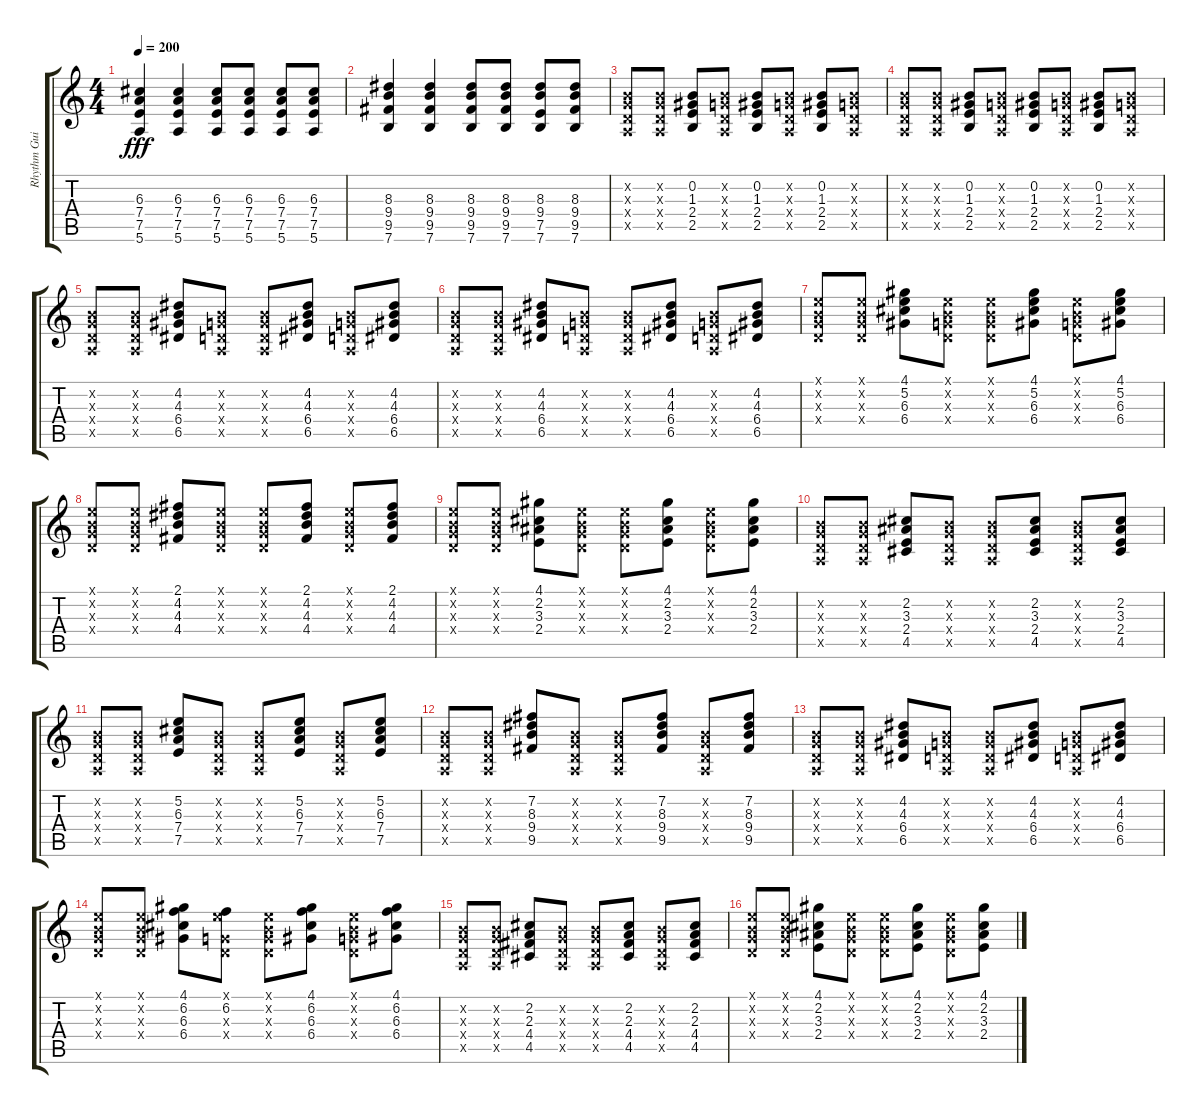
\track ("Rhythm Guitar" "Rhythm Gui") {instrument distortionguitar}
\staff {score tabs}
\tuning (E4 B3 G3 D3 A2 E2) {hide}
\ts (4 4)
\tempo 200
\clef g2
\ks c
(6.3 7.4 7.5 5.6).4{dy fff} (6.3 7.4 7.5 5.6).4 (6.3 7.4 7.5 5.6).8 (6.3 7.4 7.5 5.6).8 (6.3 7.4 7.5 5.6).8 (6.3 7.4 7.5 5.6).8 |
(8.3 9.4 9.5 7.6).4 (8.3 9.4 9.5 7.6).4 (8.3 9.4 9.5 7.6).8 (8.3 9.4 9.5 7.6).8 (8.3 9.4 7.5 7.6).8 (8.3 9.4 9.5 7.6).8 |
(0.2{x} 0.3{x} 0.4{x} 0.5{x}).8 (0.2{x} 0.3{x} 0.4{x} 0.5{x}).8 (0.2 1.3 2.4 2.5).8 (0.2{x} 0.3{x} 0.4{x} 0.5{x}).8 (0.2 1.3 2.4 2.5).8 (0.2{x} 0.3{x} 0.4{x} 0.5{x}).8 (0.2 1.3 2.4 2.5).8 (0.2{x} 0.3{x} 0.4{x} 0.5{x}).8 |
(0.2{x} 0.3{x} 0.4{x} 0.5{x}).8 (0.2{x} 0.3{x} 0.4{x} 0.5{x}).8 (0.2 1.3 2.4 2.5).8 (0.2{x} 0.3{x} 0.4{x} 0.5{x}).8 (0.2 1.3 2.4 2.5).8 (0.2{x} 0.3{x} 0.4{x} 0.5{x}).8 (0.2 1.3 2.4 2.5).8 (0.2{x} 0.3{x} 0.4{x} 0.5{x}).8 |
(0.2{x} 0.3{x} 0.4{x} 0.5{x}).8 (0.2{x} 0.3{x} 0.4{x} 0.5{x}).8 (4.2 4.3 6.4 6.5).8 (0.2{x} 0.3{x} 0.4{x} 0.5{x}).8 (0.2{x} 0.3{x} 0.4{x} 0.5{x}).8 (4.2 4.3 6.4 6.5).8 (0.2{x} 0.3{x} 0.4{x} 0.5{x}).8 (4.2 4.3 6.4 6.5).8 |
(0.2{x} 0.3{x} 0.4{x} 0.5{x}).8 (0.2{x} 0.3{x} 0.4{x} 0.5{x}).8 (4.2 4.3 6.4 6.5).8 (0.2{x} 0.3{x} 0.4{x} 0.5{x}).8 (0.2{x} 0.3{x} 0.4{x} 0.5{x}).8 (4.2 4.3 6.4 6.5).8 (0.2{x} 0.3{x} 0.4{x} 0.5{x}).8 (4.2 4.3 6.4 6.5).8 |
(0.1{x} 0.2{x} 0.3{x} 0.4{x}).8 (0.1{x} 0.2{x} 0.3{x} 0.4{x}).8 (4.1 5.2 6.3 6.4).8 (0.1{x} 0.2{x} 0.3{x} 0.4{x}).8 (0.1{x} 0.2{x} 0.3{x} 0.4{x}).8 (4.1 5.2 6.3 6.4).8 (0.1{x} 0.2{x} 0.3{x} 0.4{x}).8 (4.1 5.2 6.3 6.4).8 |
(0.1{x} 0.2{x} 0.3{x} 0.4{x}).8 (0.1{x} 0.2{x} 0.3{x} 0.4{x}).8 (2.1 4.2 4.3 4.4).8 (0.1{x} 0.2{x} 0.3{x} 0.4{x}).8 (0.1{x} 0.2{x} 0.3{x} 0.4{x}).8 (2.1 4.2 4.3 4.4).8 (0.1{x} 0.2{x} 0.3{x} 0.4{x}).8 (2.1 4.2 4.3 4.4).8 |
(0.1{x} 0.2{x} 0.3{x} 0.4{x}).8 (0.1{x} 0.2{x} 0.3{x} 0.4{x}).8 (4.1 2.2 3.3 2.4).8 (0.1{x} 0.2{x} 0.3{x} 0.4{x}).8 (0.1{x} 0.2{x} 0.3{x} 0.4{x}).8 (4.1 2.2 3.3 2.4).8 (0.1{x} 0.2{x} 0.3{x} 0.4{x}).8 (4.1 2.2 3.3 2.4).8 |
(0.2{x} 0.3{x} 0.4{x} 0.5{x}).8 (0.2{x} 0.3{x} 0.4{x} 0.5{x}).8 (2.2 3.3 2.4 4.5).8 (0.2{x} 0.3{x} 0.4{x} 0.5{x}).8 (0.2{x} 0.3{x} 0.4{x} 0.5{x}).8 (2.2 3.3 2.4 4.5).8 (0.2{x} 0.3{x} 0.4{x} 0.5{x}).8 (2.2 3.3 2.4 4.5).8 |
(0.2{x} 0.3{x} 0.4{x} 0.5{x}).8 (0.2{x} 0.3{x} 0.4{x} 0.5{x}).8 (5.2 6.3 7.4 7.5).8 (0.2{x} 0.3{x} 0.4{x} 0.5{x}).8 (0.2{x} 0.3{x} 0.4{x} 0.5{x}).8 (5.2 6.3 7.4 7.5).8 (0.2{x} 0.3{x} 0.4{x} 0.5{x}).8 (5.2 6.3 7.4 7.5).8 |
(0.2{x} 0.3{x} 0.4{x} 0.5{x}).8 (0.2{x} 0.3{x} 0.4{x} 0.5{x}).8 (7.2 8.3 9.4 9.5).8 (0.2{x} 0.3{x} 0.4{x} 0.5{x}).8 (0.2{x} 0.3{x} 0.4{x} 0.5{x}).8 (7.2 8.3 9.4 9.5).8 (0.2{x} 0.3{x} 0.4{x} 0.5{x}).8 (7.2 8.3 9.4 9.5).8 |
(0.2{x} 0.3{x} 0.4{x} 0.5{x}).8 (0.2{x} 0.3{x} 0.4{x} 0.5{x}).8 (4.2 4.3 6.4 6.5).8 (0.2{x} 0.3{x} 0.4{x} 0.5{x}).8 (0.2{x} 0.3{x} 0.4{x} 0.5{x}).8 (4.2 4.3 6.4 6.5).8 (0.2{x} 0.3{x} 0.4{x} 0.5{x}).8 (4.2 4.3 6.4 6.5).8 |
(0.1{x} 0.2{x} 0.3{x} 0.4{x}).8 (0.1{x} 0.2{x} 0.3{x} 0.4{x}).8 (4.1 6.2 6.3 6.4).8 (0.1{x} 6.2 0.3{x} 0.4{x}).8 (0.1{x} 0.2{x} 0.3{x} 0.4{x}).8 (4.1 6.2 6.3 6.4).8 (0.1{x} 0.2{x} 0.3{x} 0.4{x}).8 (4.1 6.2 6.3 6.4).8 |
(0.2{x} 0.3{x} 0.4{x} 0.5{x}).8 (0.2{x} 0.3{x} 0.4{x} 0.5{x}).8 (2.2 2.3 4.4 4.5).8 (0.2{x} 0.3{x} 0.4{x} 0.5{x}).8 (0.2{x} 0.3{x} 0.4{x} 0.5{x}).8 (2.2 2.3 4.4 4.5).8 (0.2{x} 0.3{x} 0.4{x} 0.5{x}).8 (2.2 2.3 4.4 4.5).8 |
(0.1{x} 0.2{x} 0.3{x} 0.4{x}).8 (0.1{x} 0.2{x} 0.3{x} 0.4{x}).8 (4.1 2.2 3.3 2.4).8 (0.1{x} 0.2{x} 0.3{x} 0.4{x}).8 (0.1{x} 0.2{x} 0.3{x} 0.4{x}).8 (4.1 2.2 3.3 2.4).8 (0.1{x} 0.2{x} 0.3{x} 0.4{x}).8 (4.1 2.2 3.3 2.4).8
